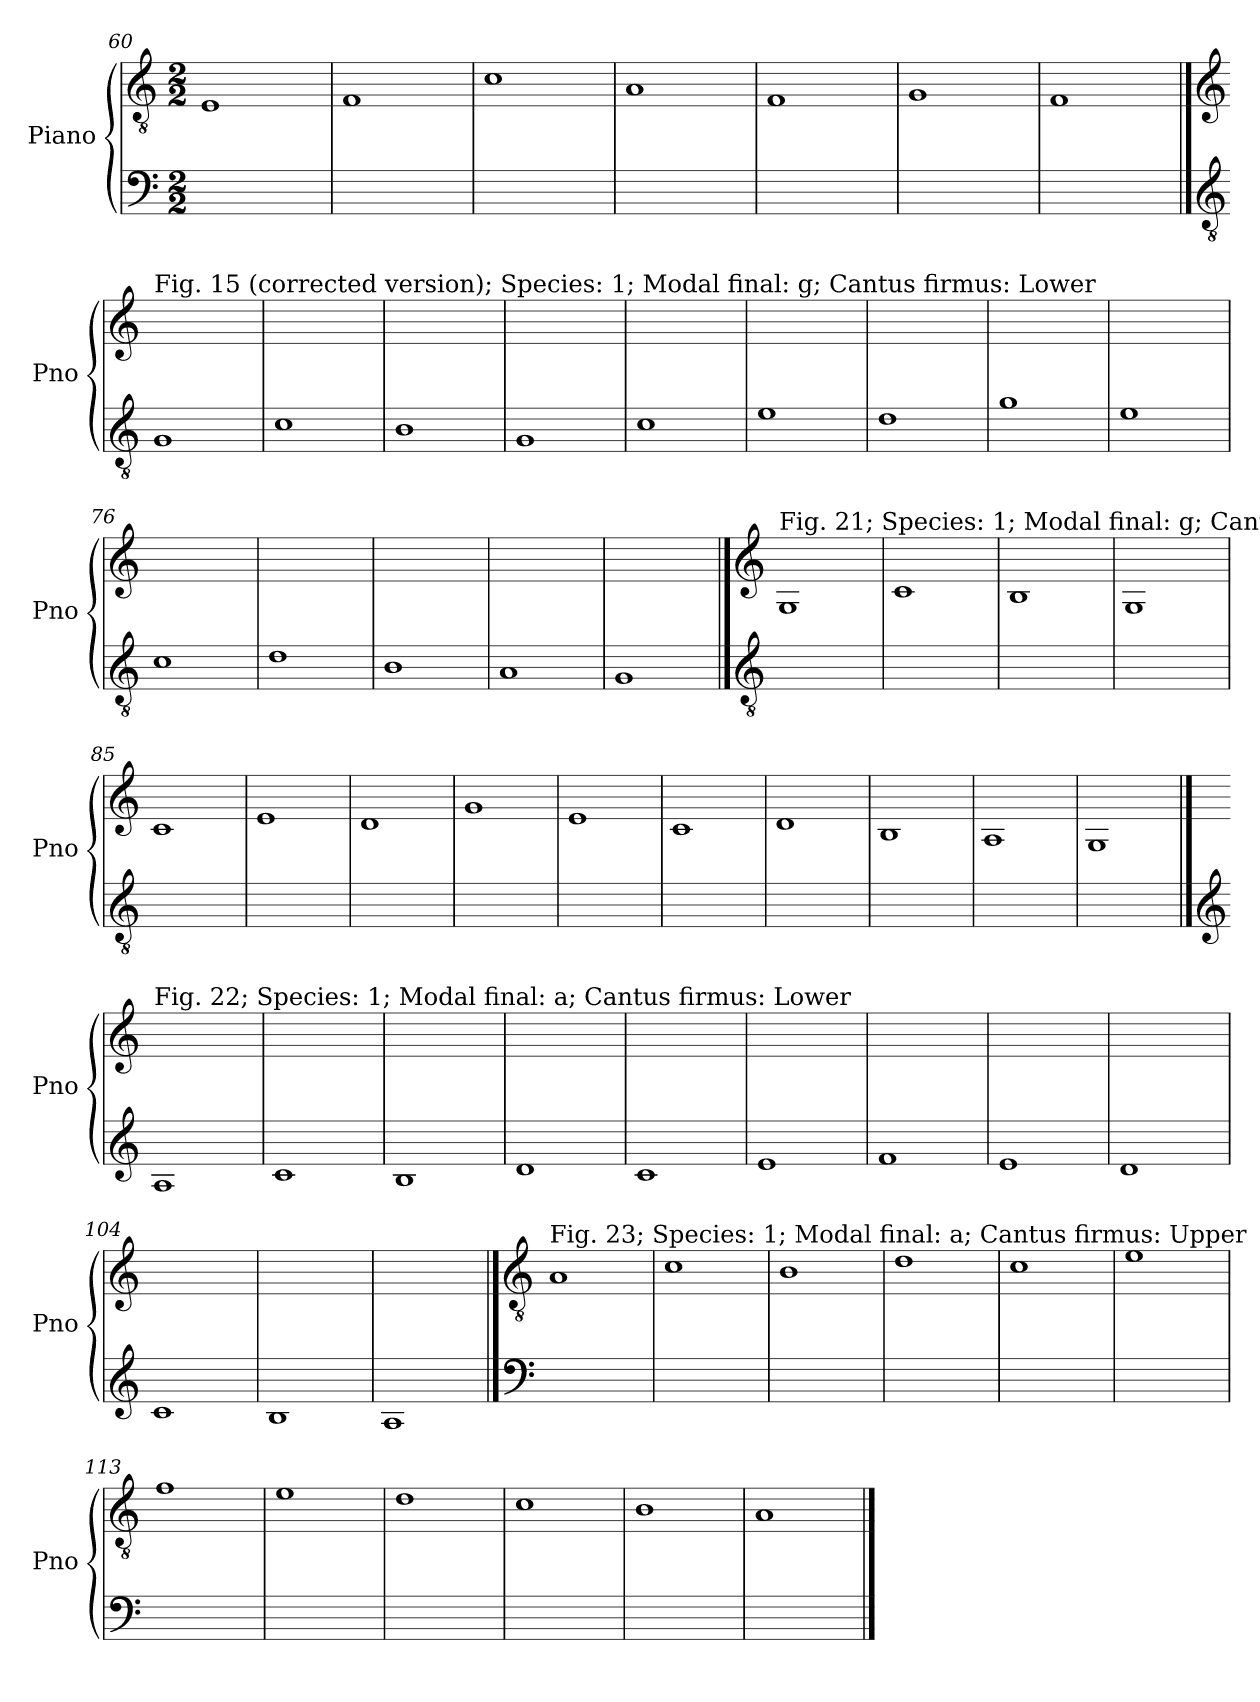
**kern	**kern
*part2	*part1
*staff2	*staff1
*I"Piano	*I"Piano
*I'Pno	*I'Pno
*clefF4	*clefGv2
*k[]	*k[]
*M2/2	*M2/2
=60	=60
1ryy	1E
=61	=61
1ryy	1F
=62	=62
1ryy	1c
=63	=63
1ryy	1A
=64	=64
1ryy	1F
=65	=65
1ryy	1G
=66	=66
1ryy	1F
!!LO:LB:g=z
==67	==67
*clefGv2	*clefG2
!	!LO:TX:a:t=Fig. 15 (corrected version); Species&colon; 1; Modal final&colon; g; Cantus firmus&colon; Lower
1G	1ryy
=68	=68
1c	1ryy
=69	=69
1B	1ryy
=70	=70
1G	1ryy
=71	=71
1c	1ryy
=72	=72
1e	1ryy
=73	=73
1d	1ryy
=74	=74
1g	1ryy
=75	=75
1e	1ryy
=76	=76
1c	1ryy
=77	=77
1d	1ryy
=78	=78
1B	1ryy
=79	=79
1A	1ryy
=80	=80
1G	1ryy
!!LO:LB:g=z
==81	==81
*clefGv2	*clefG2
!	!LO:TX:a:t=Fig. 21; Species&colon; 1; Modal final&colon; g; Cantus firmus&colon; Upper
1ryy	1G
=82	=82
1ryy	1c
=83	=83
1ryy	1B
=84	=84
1ryy	1G
=85	=85
1ryy	1c
=86	=86
1ryy	1e
=87	=87
1ryy	1d
=88	=88
1ryy	1g
=89	=89
1ryy	1e
=90	=90
1ryy	1c
=91	=91
1ryy	1d
=92	=92
1ryy	1B
=93	=93
1ryy	1A
=94	=94
1ryy	1G
!!LO:LB:g=z
==95	==95
*clefG2	*
!	!LO:TX:a:t=Fig. 22; Species&colon; 1; Modal final&colon; a; Cantus firmus&colon; Lower
1A	1ryy
=96	=96
1c	1ryy
=97	=97
1B	1ryy
=98	=98
1d	1ryy
=99	=99
1c	1ryy
=100	=100
1e	1ryy
=101	=101
1f	1ryy
=102	=102
1e	1ryy
=103	=103
1d	1ryy
=104	=104
1c	1ryy
=105	=105
1B	1ryy
=106	=106
1A	1ryy
!!LO:LB:g=z
==107	==107
*clefF4	*clefGv2
!	!LO:TX:a:t=Fig. 23; Species&colon; 1; Modal final&colon; a; Cantus firmus&colon; Upper
1ryy	1A
=108	=108
1ryy	1c
=109	=109
1ryy	1B
=110	=110
1ryy	1d
=111	=111
1ryy	1c
=112	=112
1ryy	1e
=113	=113
1ryy	1f
=114	=114
1ryy	1e
=115	=115
1ryy	1d
=116	=116
1ryy	1c
=117	=117
1ryy	1B
=118	=118
1ryy	1A
==	==
*-	*-
